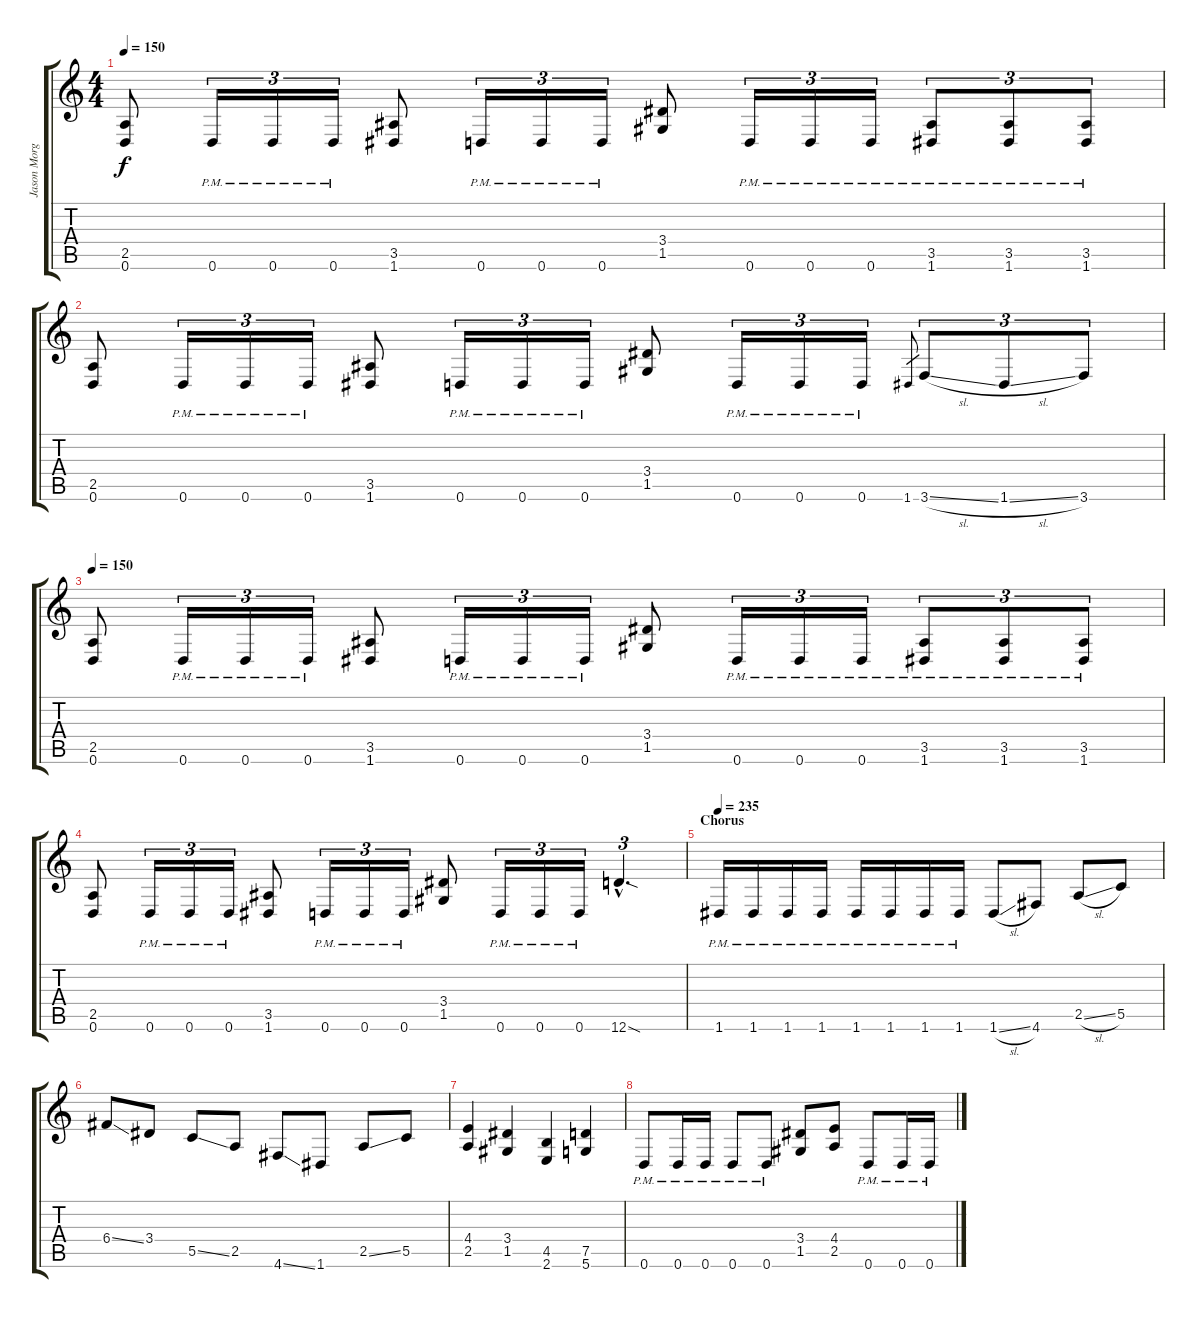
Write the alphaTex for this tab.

\track ("Jason Morgan" "Jason Morg") {instrument distortionguitar}
\staff {score tabs}
\tuning (D4 A3 F3 C3 G2 D2) {hide}
\ts (4 4)
\tempo 150
\clef g2
\ks c
(2.5 0.6).8{dy f instrument distortionguitar} 0.6{pm}.16{tu (3 2)} 0.6{pm}.16{tu (3 2)} 0.6{pm}.16{tu (3 2)} (3.5 1.6).8 0.6{pm}.16{tu (3 2)} 0.6{pm}.16{tu (3 2)} 0.6{pm}.16{tu (3 2)} (3.4 1.5).8 0.6{pm}.16{tu (3 2)} 0.6{pm}.16{tu (3 2)} 0.6{pm}.16{tu (3 2)} (3.5{pm} 1.6{pm}).8{tu (3 2)} (3.5{pm} 1.6{pm}).8{tu (3 2)} (3.5{pm} 1.6{pm}).8{tu (3 2)} |
(2.5 0.6).8 0.6{pm}.16{tu (3 2)} 0.6{pm}.16{tu (3 2)} 0.6{pm}.16{tu (3 2)} (3.5 1.6).8 0.6{pm}.16{tu (3 2)} 0.6{pm}.16{tu (3 2)} 0.6{pm}.16{tu (3 2)} (3.4 1.5).8 0.6{pm}.16{tu (3 2)} 0.6{pm}.16{tu (3 2)} 0.6{pm}.16{tu (3 2)} 1.6.8{gr} 3.6{sl}.8{tu (3 2)} 1.6{sl}.8{tu (3 2)} 3.6.8{tu (3 2)} |
\tempo 150
(2.5 0.6).8 0.6{pm}.16{tu (3 2)} 0.6{pm}.16{tu (3 2)} 0.6{pm}.16{tu (3 2)} (3.5 1.6).8 0.6{pm}.16{tu (3 2)} 0.6{pm}.16{tu (3 2)} 0.6{pm}.16{tu (3 2)} (3.4 1.5).8 0.6{pm}.16{tu (3 2)} 0.6{pm}.16{tu (3 2)} 0.6{pm}.16{tu (3 2)} (3.5{pm} 1.6{pm}).8{tu (3 2)} (3.5{pm} 1.6{pm}).8{tu (3 2)} (3.5{pm} 1.6{pm}).8{tu (3 2)} |
(2.5 0.6).8 0.6{pm}.16{tu (3 2)} 0.6{pm}.16{tu (3 2)} 0.6{pm}.16{tu (3 2)} (3.5 1.6).8 0.6{pm}.16{tu (3 2)} 0.6{pm}.16{tu (3 2)} 0.6{pm}.16{tu (3 2)} (3.4 1.5).8 0.6{pm}.16{tu (3 2)} 0.6{pm}.16{tu (3 2)} 0.6{pm}.16{tu (3 2)} 12.6{sod hac}.4{d tu (3 2)} |
\section ("" "Chorus")
\tempo 235
1.6{pm}.16 1.6{pm}.16 1.6{pm}.16 1.6{pm}.16 1.6{pm}.16 1.6{pm}.16 1.6{pm}.16 1.6{pm}.16 1.6{sl}.8 4.6.8 2.5{sl}.8 5.5.8 |
6.4{ss}.8 3.4.8 5.5{ss}.8 2.5.8 4.6{ss}.8 1.6.8 2.5{ss}.8 5.5.8 |
(4.4 2.5).4 (3.4 1.5).4 (4.5 2.6).4 (7.5 5.6).4 |
0.6{pm}.8 0.6{pm}.16 0.6{pm}.16 0.6{pm}.8 0.6{pm}.8 (3.4 1.5).8 (4.4 2.5).8 0.6{pm}.8 0.6{pm}.16 0.6{pm}.16
